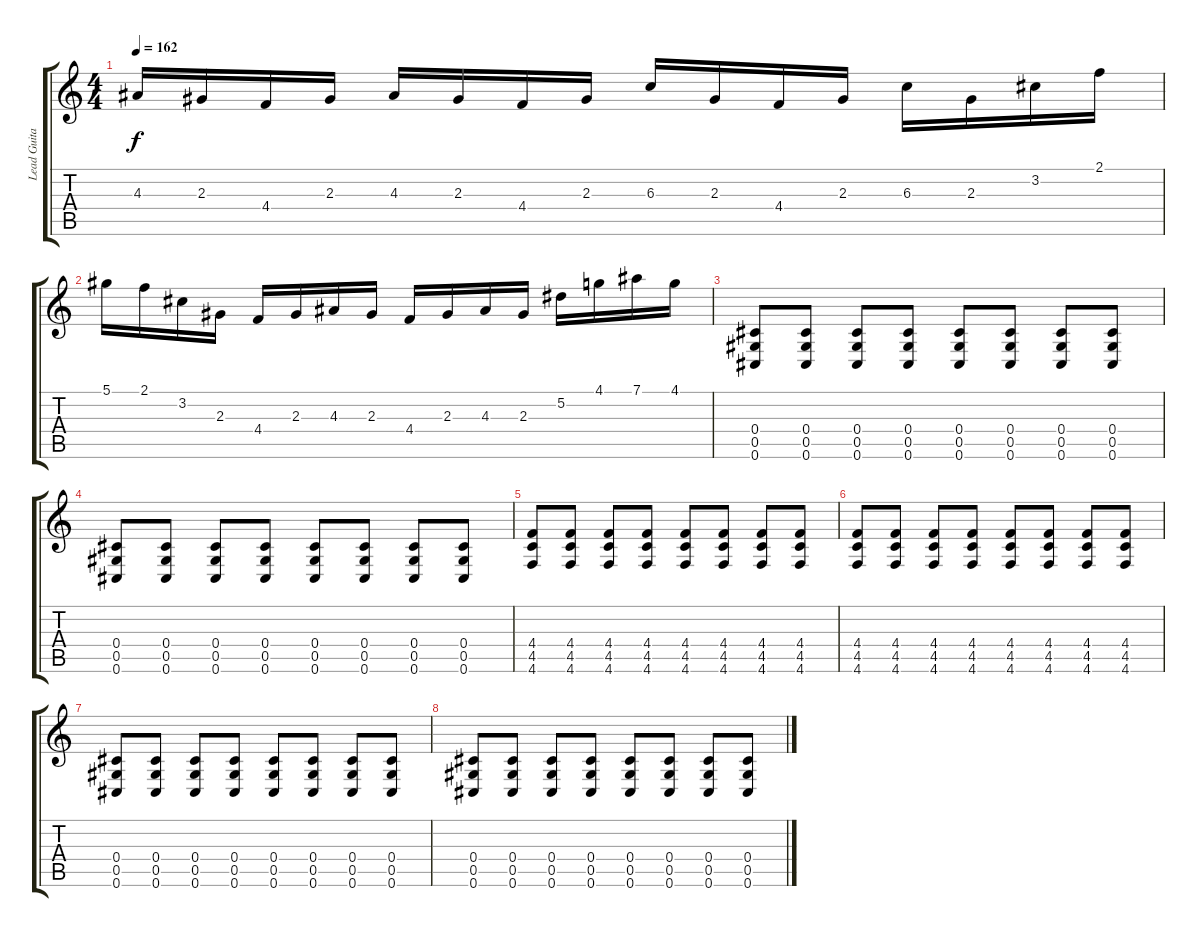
\track ("Lead Guitar" "Lead Guita") {instrument distortionguitar}
\staff {score tabs}
\tuning (Eb4 Bb3 Gb3 Db3 Ab2 Db2) {hide}
\ts (4 4)
\tempo 162
\clef g2
\ks c
4.3.16{dy f} 2.3.16 4.4.16 2.3.16 4.3.16 2.3.16 4.4.16 2.3.16 6.3.16 2.3.16 4.4.16 2.3.16 6.3.16 2.3.16 3.2.16 2.1.16 |
5.1.16 2.1.16 3.2.16 2.3.16 4.4.16 2.3.16 4.3.16 2.3.16 4.4.16 2.3.16 4.3.16 2.3.16 5.2.16 4.1.16 7.1.16 4.1.16 |
(0.4 0.5 0.6).8 (0.4 0.5 0.6).8 (0.4 0.5 0.6).8 (0.4 0.5 0.6).8 (0.4 0.5 0.6).8 (0.4 0.5 0.6).8 (0.4 0.5 0.6).8 (0.4 0.5 0.6).8 |
(0.4 0.5 0.6).8 (0.4 0.5 0.6).8 (0.4 0.5 0.6).8 (0.4 0.5 0.6).8 (0.4 0.5 0.6).8 (0.4 0.5 0.6).8 (0.4 0.5 0.6).8 (0.4 0.5 0.6).8 |
(4.4 4.5 4.6).8 (4.4 4.5 4.6).8 (4.4 4.5 4.6).8 (4.4 4.5 4.6).8 (4.4 4.5 4.6).8 (4.4 4.5 4.6).8 (4.4 4.5 4.6).8 (4.4 4.5 4.6).8 |
(4.4 4.5 4.6).8 (4.4 4.5 4.6).8 (4.4 4.5 4.6).8 (4.4 4.5 4.6).8 (4.4 4.5 4.6).8 (4.4 4.5 4.6).8 (4.4 4.5 4.6).8 (4.4 4.5 4.6).8 |
(0.4 0.5 0.6).8 (0.4 0.5 0.6).8 (0.4 0.5 0.6).8 (0.4 0.5 0.6).8 (0.4 0.5 0.6).8 (0.4 0.5 0.6).8 (0.4 0.5 0.6).8 (0.4 0.5 0.6).8 |
(0.4 0.5 0.6).8 (0.4 0.5 0.6).8 (0.4 0.5 0.6).8 (0.4 0.5 0.6).8 (0.4 0.5 0.6).8 (0.4 0.5 0.6).8 (0.4 0.5 0.6).8 (0.4 0.5 0.6).8
